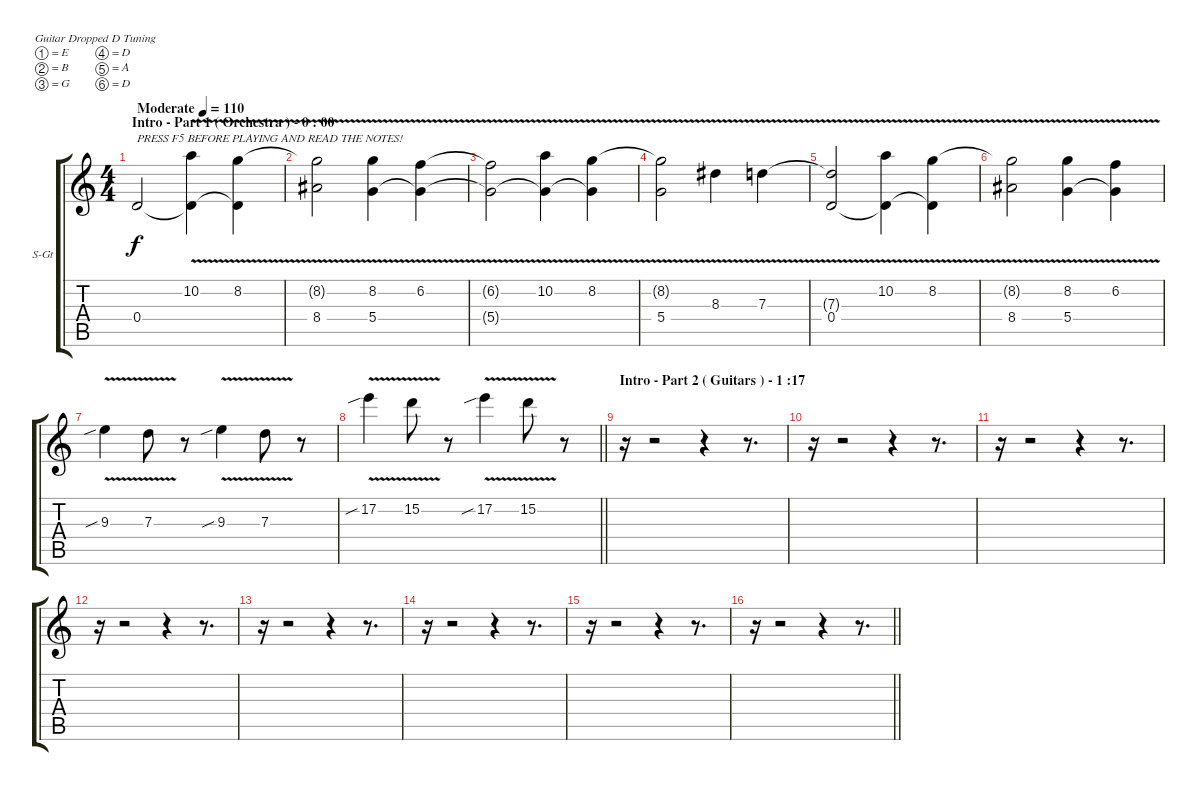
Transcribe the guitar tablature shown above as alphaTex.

\bracketExtendMode groupsimilarinstruments
\firstSystemTrackNameOrientation horizontal
\otherSystemsTrackNameOrientation horizontal
\track ("  Orchestra String 2" "S-Gt") {instrument stringensemble1}
\staff {score tabs}
\tuning (E4 B3 G3 D3 A2 D2)
\displaytranspose 12
\ts (4 4)
\beaming (8 2 2 2 2)
\section ("" "Intro - Part 1 ( Orchestra ) - 0 : 00")
\tempo (110 "Moderate")
\clef g2
\ks c
0.4.2{txt "PRESS F5 BEFORE PLAYING AND READ THE NOTES!" dy f instrument stringensemble1} (10.2{v} 0.4{t}).4 (8.2{v} 0.4{t}).4 |
(8.2{v t} 8.4).2 (8.2{v} 5.4).4 (6.2{v} 5.4{t}).4 |
(6.2{v t} 5.4{t}).2 (10.2{v} 5.4{t}).4 (8.2{v} 5.4{t}).4 |
(8.2{v t} 5.4).2 8.3{v}.4 7.3{v}.4 |
(7.3{v t} 0.4).2 (10.2{v} 0.4{t}).4 (8.2{v} 0.4{t}).4 |
(8.2{v t} 8.4).2 (8.2{v} 5.4).4 (6.2{v} 5.4{t}).4 |
9.3{v sib}.4 7.3{v}.8 r.8 9.3{v sib}.4 7.3{v}.8 r.8 |
\barLineRight lightlight
17.2{v sib}.4 15.2{v}.8 r.8 17.2{v sib}.4 15.2{v}.8 r.8 |
\section ("" "Intro - Part 2 ( Guitars ) - 1 :17")
r.16 r.2 r.4 r.8{d} |
r.16 r.2 r.4 r.8{d} |
r.16 r.2 r.4 r.8{d} |
r.16 r.2 r.4 r.8{d} |
r.16 r.2 r.4 r.8{d} |
r.16 r.2 r.4 r.8{d} |
r.16 r.2 r.4 r.8{d} |
\barLineRight lightlight
r.16 r.2 r.4 r.8{d}
